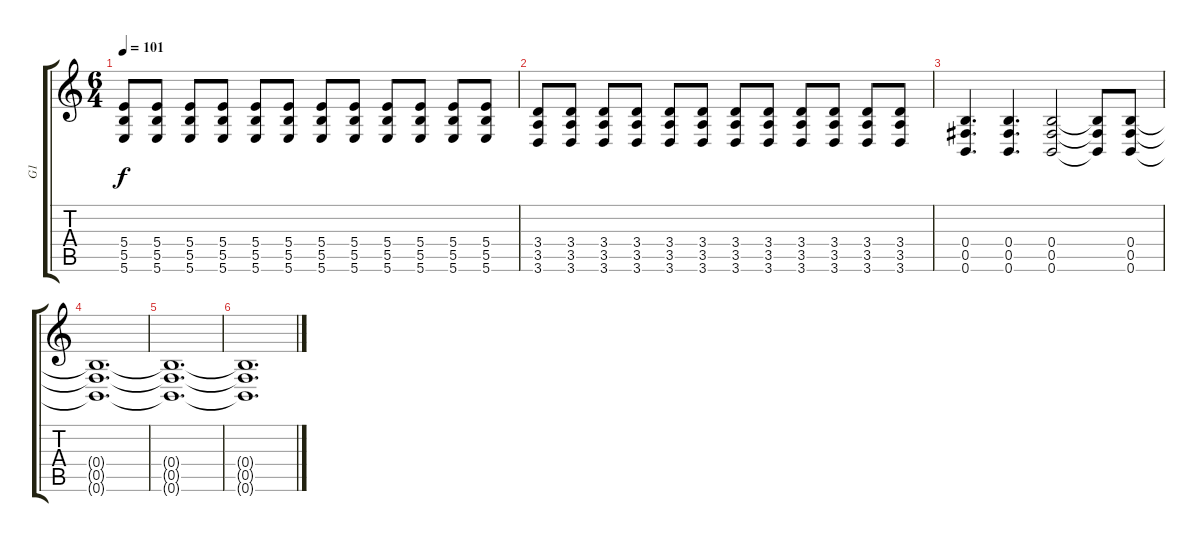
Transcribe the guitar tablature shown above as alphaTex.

\track ("G1" "G1") {instrument distortionguitar}
\staff {score tabs}
\tuning (Db4 Ab3 E3 B2 Gb2 B1) {hide}
\ts (6 4)
\tempo 101
\clef g2
\ks c
(5.4 5.5 5.6).8{dy f} (5.4 5.5 5.6).8 (5.4 5.5 5.6).8 (5.4 5.5 5.6).8 (5.4 5.5 5.6).8 (5.4 5.5 5.6).8 (5.4 5.5 5.6).8 (5.4 5.5 5.6).8 (5.4 5.5 5.6).8 (5.4 5.5 5.6).8 (5.4 5.5 5.6).8 (5.4 5.5 5.6).8 |
(3.4 3.5 3.6).8 (3.4 3.5 3.6).8 (3.4 3.5 3.6).8 (3.4 3.5 3.6).8 (3.4 3.5 3.6).8 (3.4 3.5 3.6).8 (3.4 3.5 3.6).8 (3.4 3.5 3.6).8 (3.4 3.5 3.6).8 (3.4 3.5 3.6).8 (3.4 3.5 3.6).8 (3.4 3.5 3.6).8 |
(0.4 0.5 0.6).4{d} (0.4 0.5 0.6).4{d} (0.4 0.5 0.6).2 (0.4{t} 0.5{t} 0.6{t}).8 (0.4 0.5 0.6).8 |
(0.4{t} 0.5{t} 0.6{t}).1{d} |
(0.4{t} 0.5{t} 0.6{t}).1{d} |
(0.4{t} 0.5{t} 0.6{t}).1{d}
